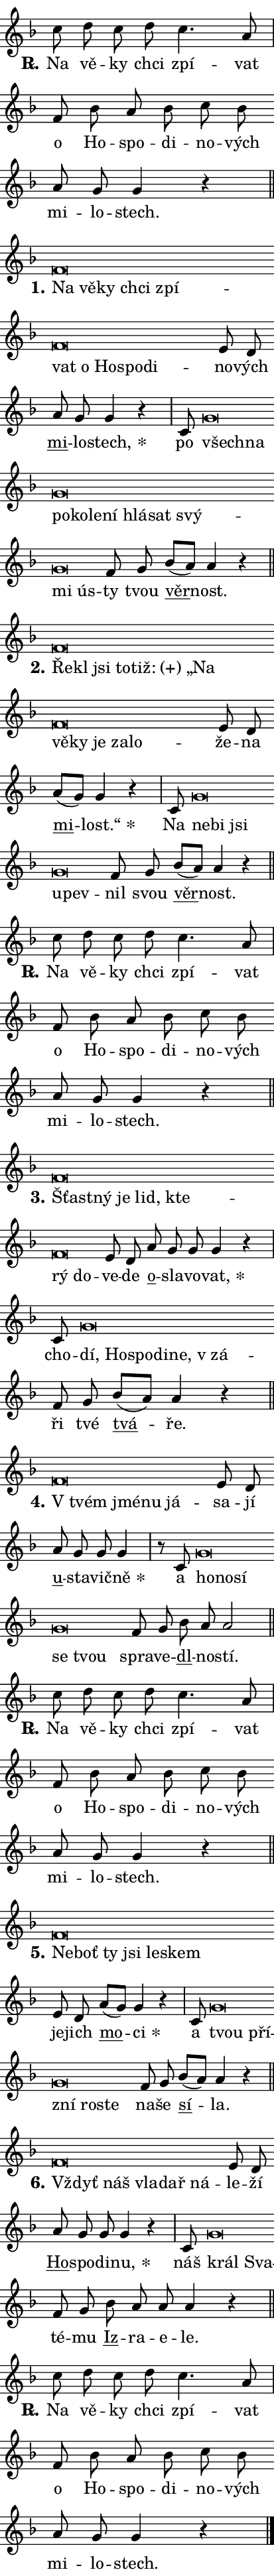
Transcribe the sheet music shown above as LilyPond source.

\version "2.22.1"
\header { tagline = "" }
\paper {
  indent = 0\cm
  top-margin = 0\cm
  right-margin = 0\cm
  bottom-margin = 0\cm
  left-margin = 0\cm
  paper-width = 7\cm
  page-breaking = #ly:one-page-breaking
  system-system-spacing.basic-distance = #11
  score-system-spacing.basic-distance = #11
  ragged-last = ##f
}


%% Author: Thomas Morley
%% https://lists.gnu.org/archive/html/lilypond-user/2020-05/msg00002.html
#(define (line-position grob)
"Returns position of @var[grob} in current system:
   @code{'start}, if at first time-step
   @code{'end}, if at last time-step
   @code{'middle} otherwise
"
  (let* ((col (ly:item-get-column grob))
         (ln (ly:grob-object col 'left-neighbor))
         (rn (ly:grob-object col 'right-neighbor))
         (col-to-check-left (if (ly:grob? ln) ln col))
         (col-to-check-right (if (ly:grob? rn) rn col))
         (break-dir-left
           (and
             (ly:grob-property col-to-check-left 'non-musical #f)
             (ly:item-break-dir col-to-check-left)))
         (break-dir-right
           (and
             (ly:grob-property col-to-check-right 'non-musical #f)
             (ly:item-break-dir col-to-check-right))))
        (cond ((eqv? 1 break-dir-left) 'start)
              ((eqv? -1 break-dir-right) 'end)
              (else 'middle))))

#(define (tranparent-at-line-position vctor)
  (lambda (grob)
  "Relying on @code{line-position} select the relevant enry from @var{vctor}.
Used to determine transparency,"
    (case (line-position grob)
      ((end) (not (vector-ref vctor 0)))
      ((middle) (not (vector-ref vctor 1)))
      ((start) (not (vector-ref vctor 2))))))

noteHeadBreakVisibility =
#(define-music-function (break-visibility)(vector?)
"Makes @code{NoteHead}s transparent relying on @var{break-visibility}"
#{
  \override NoteHead.transparent =
    #(tranparent-at-line-position break-visibility)
#})

#(define delete-ledgers-for-transparent-note-heads
  (lambda (grob)
    "Reads whether a @code{NoteHead} is transparent.
If so this @code{NoteHead} is removed from @code{'note-heads} from
@var{grob}, which is supposed to be @code{LedgerLineSpanner}.
As a result ledgers are not printed for this @code{NoteHead}"
    (let* ((nhds-array (ly:grob-object grob 'note-heads))
           (nhds-list
             (if (ly:grob-array? nhds-array)
                 (ly:grob-array->list nhds-array)
                 '()))
           ;; Relies on the transparent-property being done before
           ;; Staff.LedgerLineSpanner.after-line-breaking is executed.
           ;; This is fragile ...
           (to-keep
             (remove
               (lambda (nhd)
                 (ly:grob-property nhd 'transparent #f))
               nhds-list)))
      ;; TODO find a better method to iterate over grob-arrays, similiar
      ;; to filter/remove etc for lists
      ;; For now rebuilt from scratch
      (set! (ly:grob-object grob 'note-heads)  '())
      (for-each
        (lambda (nhd)
          (ly:pointer-group-interface::add-grob grob 'note-heads nhd))
        to-keep))))

hideNotes = {
  \noteHeadBreakVisibility #begin-of-line-visible
}
unHideNotes = {
  \noteHeadBreakVisibility #all-visible
}

% work-around for resetting accidentals
% https://lilypond.org/doc/v2.23/Documentation/notation/displaying-rhythms#unmetered-music
cadenzaMeasure = {
  \cadenzaOff
  \partial 1024 s1024
  \cadenzaOn
}

#(define-markup-command (accent layout props text) (markup?)
  "Underline accented syllable"
  (interpret-markup layout props
    #{\markup \override #'(offset . 4.3) \underline { #text }#}))

responsum = \markup \concat {
  "R" \hspace #-1.05 \path #0.1 #'((moveto 0 0.07) (lineto 0.9 0.8)) \hspace #0.05 "."
}

\layout {
    \context {
        \Staff
        \remove "Time_signature_engraver"
        \override LedgerLineSpanner.after-line-breaking = #delete-ledgers-for-transparent-note-heads
    }
    \context {
        \Voice {
            \override NoteHead.output-attributes = #'((class . "notehead"))
            \override Hairpin.height = #0.55
        }
    }
    \context {
        \Lyrics {
            \override StanzaNumber.output-attributes = #'((class . "stanzanumber"))
            \override LyricSpace.minimum-distance = #0.9
            \override LyricText.font-name = #"TeX Gyre Schola"
            \override LyricText.font-size = 1
            \override StanzaNumber.font-name = #"TeX Gyre Schola Bold"
            \override StanzaNumber.font-size = 1
        }
    }
}

% magnetic-lyrics.ily
%
%   written by
%     Jean Abou Samra <jean@abou-samra.fr>
%     Werner Lemberg <wl@gnu.org>
%
%   adapted by
%     Jiri Hon <jiri.hon@gmail.com>
%
% Version 2022-Apr-15

% https://www.mail-archive.com/lilypond-user@gnu.org/msg149350.html

#(define (Left_hyphen_pointer_engraver context)
   "Collect syllable-hyphen-syllable occurrences in lyrics and store
them in properties.  This engraver only looks to the left.  For
example, if the lyrics input is @code{foo -- bar}, it does the
following.

@itemize @bullet
@item
Set the @code{text} property of the @code{LyricHyphen} grob between
@q{foo} and @q{bar} to @code{foo}.

@item
Set the @code{left-hyphen} property of the @code{LyricText} grob with
text @q{foo} to the @code{LyricHyphen} grob between @q{foo} and
@q{bar}.
@end itemize

Use this auxiliary engraver in combination with the
@code{lyric-@/text::@/apply-@/magnetic-@/offset!} hook."
   (let ((hyphen #f)
         (text #f))
     (make-engraver
      (acknowledgers
       ((lyric-syllable-interface engraver grob source-engraver)
        (set! text grob)))
      (end-acknowledgers
       ((lyric-hyphen-interface engraver grob source-engraver)
        ;(when (not (grob::has-interface grob 'lyric-space-interface))
          (set! hyphen grob)));)
      ((stop-translation-timestep engraver)
       (when (and text hyphen)
         (ly:grob-set-object! text 'left-hyphen hyphen))
       (set! text #f)
       (set! hyphen #f)))))

#(define (lyric-text::apply-magnetic-offset! grob)
   "If the space between two syllables is less than the value in
property @code{LyricText@/.details@/.squash-threshold}, move the right
syllable to the left so that it gets concatenated with the left
syllable.

Use this function as a hook for
@code{LyricText@/.after-@/line-@/breaking} if the
@code{Left_@/hyphen_@/pointer_@/engraver} is active."
   (let ((hyphen (ly:grob-object grob 'left-hyphen #f)))
     (when hyphen
       (let ((left-text (ly:spanner-bound hyphen LEFT)))
         (when (grob::has-interface left-text 'lyric-syllable-interface)
           (let* ((common (ly:grob-common-refpoint grob left-text X))
                  (this-x-ext (ly:grob-extent grob common X))
                  (left-x-ext
                   (begin
                     ;; Trigger magnetism for left-text.
                     (ly:grob-property left-text 'after-line-breaking)
                     (ly:grob-extent left-text common X)))
                  ;; `delta` is the gap width between two syllables.
                  (delta (- (interval-start this-x-ext)
                            (interval-end left-x-ext)))
                  (details (ly:grob-property grob 'details))
                  (threshold (assoc-get 'squash-threshold details 0.2)))
             (when (< delta threshold)
               (let* (;; We have to manipulate the input text so that
                      ;; ligatures crossing syllable boundaries are not
                      ;; disabled.  For languages based on the Latin
                      ;; script this is essentially a beautification.
                      ;; However, for non-Western scripts it can be a
                      ;; necessity.
                      (lt (ly:grob-property left-text 'text))
                      (rt (ly:grob-property grob 'text))
                      (is-space (grob::has-interface hyphen 'lyric-space-interface))
                      (space (if is-space " " ""))
                      (space-markup (grob-interpret-markup grob " "))
                      (space-size (interval-length (ly:stencil-extent space-markup X)))
                      (extra-delta (if is-space space-size 0))
                      ;; Append new syllable.
                      (ltrt-space (if (and (string? lt) (string? rt))
                                (string-append lt space rt)
                                (make-concat-markup (list lt space rt))))
                      ;; Right-align `ltrt` to the right side.
                      (ltrt-space-markup (grob-interpret-markup
                               grob
                               (make-translate-markup
                                (cons (interval-length this-x-ext) 0)
                                (make-right-align-markup ltrt-space)))))
                 (begin
                   ;; Don't print `left-text`.
                   (ly:grob-set-property! left-text 'stencil #f)
                   ;; Set text and stencil (which holds all collected
                   ;; syllables so far) and shift it to the left.
                   (ly:grob-set-property! grob 'text ltrt-space)
                   (ly:grob-set-property! grob 'stencil ltrt-space-markup)
                   (ly:grob-translate-axis! grob (- (- delta extra-delta)) X))))))))))


#(define (lyric-hyphen::displace-bounds-first grob)
   ;; Make very sure this callback isn't triggered too early.
   (let ((left (ly:spanner-bound grob LEFT))
         (right (ly:spanner-bound grob RIGHT)))
     (ly:grob-property left 'after-line-breaking)
     (ly:grob-property right 'after-line-breaking)
     (ly:lyric-hyphen::print grob)))

squashThreshold = #0.4

\layout {
  \context {
    \Lyrics
    \consists #Left_hyphen_pointer_engraver
    \override LyricText.after-line-breaking =
      #lyric-text::apply-magnetic-offset!
    \override LyricHyphen.stencil = #lyric-hyphen::displace-bounds-first
    \override LyricText.details.squash-threshold = \squashThreshold
    \override LyricHyphen.minimum-distance = 0
    \override LyricHyphen.minimum-length = \squashThreshold
  }
}

squash = \override LyricText.details.squash-threshold = 9999
unSquash = \override LyricText.details.squash-threshold = \squashThreshold

left = \override LyricText.self-alignment-X = #LEFT
unLeft = \revert LyricText.self-alignment-X

starOffset = #(lambda (grob) 
                (let ((x_offset (ly:self-alignment-interface::aligned-on-x-parent grob)))
                  (if (= x_offset 0) 0 (+ x_offset 1.2))))

star = #(define-music-function (syllable)(string?)
"Append star separator at the end of a syllable"
#{
  \once \override LyricText.X-offset = #starOffset
  \lyricmode { \markup {
    #syllable
    \override #'((font-name . "TeX Gyre Schola Bold")) \hspace #0.2 \lower #0.65 \larger "*"
  } }
#})

starAccent = #(define-music-function (syllable)(string?)
"Append star separator at the end of a syllable and make accent"
#{
  \once \override LyricText.X-offset = #starOffset
  \lyricmode { \markup {
    \accent #syllable
    \override #'((font-name . "TeX Gyre Schola Bold")) \hspace #0.2 \lower #0.65 \larger "*"
  } }
#})

breath = #(define-music-function (syllable)(string?)
"Append breathing indicator at the end of a syllable"
#{
  \lyricmode { \markup { #syllable "+" } }
#})

optionalBreath = #(define-music-function (syllable)(string?)
"Append optional breathing indicator at the end of a syllable"
#{
  \lyricmode { \markup { #syllable "(+)" } }
#})


\score {
    <<
        \new Voice = "melody" { \cadenzaOn \key f \major \relative { c''8 d c d c4. a8 \cadenzaMeasure \bar "|" f bes a bes \bar "" c bes \bar "" a g g4 r \cadenzaMeasure \bar "||" \break }
\relative { f'\breve*1/16 \hideNotes \breve*1/16 \bar "" \breve*1/16 \bar "" \breve*1/16 \bar "" \breve*1/16 \bar "" \breve*1/16 \bar "" \breve*1/16 \bar "" \breve*1/16 \bar "" \breve*1/16 \breve*1/16 \bar "" \unHideNotes e8 d \bar "" a' g g4 r \cadenzaMeasure \bar "|" c,8 g'\breve*1/16 \hideNotes \breve*1/16 \bar "" \breve*1/16 \bar "" \breve*1/16 \bar "" \breve*1/16 \bar "" \breve*1/16 \bar "" \breve*1/16 \bar "" \breve*1/16 \bar "" \breve*1/16 \bar "" \breve*1/16 \breve*1/16 \bar "" \unHideNotes f8 g \bar "" bes[( a)] a4 r \cadenzaMeasure \bar "||" \break }
\relative { f'\breve*1/16 \hideNotes \breve*1/16 \bar "" \breve*1/16 \bar "" \breve*1/16 \bar "" \breve*1/16 \bar "" \breve*1/16 \bar "" \breve*1/16 \bar "" \breve*1/16 \bar "" \breve*1/16 \bar "" \breve*1/16 \breve*1/16 \bar "" \unHideNotes e8 d \bar "" a'[( g)] g4 r \cadenzaMeasure \bar "|" c,8 g'\breve*1/16 \hideNotes \breve*1/16 \bar "" \breve*1/16 \bar "" \breve*1/16 \breve*1/16 \bar "" \unHideNotes f8 g \bar "" bes[( a)] a4 r \cadenzaMeasure \bar "||" \break }
\relative { c''8 d c d c4. a8 \cadenzaMeasure \bar "|" f bes a bes \bar "" c bes \bar "" a g g4 r \cadenzaMeasure \bar "||" \break }
\relative { f'\breve*1/16 \hideNotes \breve*1/16 \bar "" \breve*1/16 \bar "" \breve*1/16 \bar "" \breve*1/16 \bar "" \breve*1/16 \breve*1/16 \bar "" \unHideNotes e8 d \bar "" a' g g g4 r \cadenzaMeasure \bar "|" c,8 g'\breve*1/16 \hideNotes \breve*1/16 \bar "" \breve*1/16 \bar "" \breve*1/16 \bar "" \breve*1/16 \breve*1/16 \bar "" \unHideNotes f8 g \bar "" bes[( a)] a4 r \cadenzaMeasure \bar "||" \break }
\relative { f'\breve*1/16 \hideNotes \breve*1/16 \bar "" \breve*1/16 \breve*1/16 \bar "" \unHideNotes e8 d \bar "" a' g g g4 \cadenzaMeasure \bar "|" r8 c,8 g'\breve*1/16 \hideNotes \breve*1/16 \bar "" \breve*1/16 \bar "" \breve*1/16 \breve*1/16 \bar "" \unHideNotes f8 g \bar "" bes a a2 \cadenzaMeasure \bar "||" \break }
\relative { c''8 d c d c4. a8 \cadenzaMeasure \bar "|" f bes a bes \bar "" c bes \bar "" a g g4 r \cadenzaMeasure \bar "||" \break }
\relative { f'\breve*1/16 \hideNotes \breve*1/16 \bar "" \breve*1/16 \bar "" \breve*1/16 \bar "" \breve*1/16 \breve*1/16 \bar "" \unHideNotes e8 d \bar "" a'[( g)] g4 r \cadenzaMeasure \bar "|" c,8 g'\breve*1/16 \hideNotes \breve*1/16 \bar "" \breve*1/16 \bar "" \breve*1/16 \breve*1/16 \bar "" \unHideNotes f8 g \bar "" bes[( a)] a4 r \cadenzaMeasure \bar "||" \break }
\relative { f'\breve*1/16 \hideNotes \breve*1/16 \bar "" \breve*1/16 \bar "" \breve*1/16 \breve*1/16 \bar "" \unHideNotes e8 d \bar "" a' g g g4 r \cadenzaMeasure \bar "|" c,8 g'\breve*1/16 \hideNotes \breve*1/16 \bar "" \unHideNotes f8 g \bar "" bes a a a4 r \cadenzaMeasure \bar "||" \break }
\relative { c''8 d c d c4. a8 \cadenzaMeasure \bar "|" f bes a bes \bar "" c bes \bar "" a g g4 r \cadenzaMeasure \bar "||" \break } \bar "|." }
        \new Lyrics \lyricsto "melody" { \lyricmode { \set stanza = \responsum
Na vě -- ky chci zpí -- vat o Ho -- spo -- di -- no -- vých mi -- lo -- stech.
\set stanza = "1."
\left Na \squash vě -- ky chci zpí -- vat o Ho -- spo -- di -- \unLeft \unSquash no -- vých \markup \accent mi -- lo -- \star stech, po \left všech -- \squash na po -- ko -- le -- ní hlá -- sat svý -- mi ús -- \unLeft \unSquash ty tvou \markup \accent věr -- nost.
\set stanza = "2."
\left Ře -- \squash kl jsi to -- \optionalBreath tiž: „Na vě -- ky je za -- lo -- \unLeft \unSquash že -- na \markup \accent mi -- \star lost.“ Na \left ne -- \squash bi jsi u -- pev -- \unLeft \unSquash nil svou \markup \accent věr -- nost.
\set stanza = \responsum
Na vě -- ky chci zpí -- vat o Ho -- spo -- di -- no -- vých mi -- lo -- stech.
\set stanza = "3."
\left Šťast -- \squash ný je lid, kte -- rý do -- \unLeft \unSquash ve -- de \markup \accent o -- sla -- vo -- \star vat, cho -- \left dí, \squash Ho -- spo -- di -- ne, "v zá" -- \unLeft \unSquash ři tvé \markup \accent tvá -- ře.
\set stanza = "4."
\left "V tvém" \squash jmé -- nu já -- \unLeft \unSquash sa -- jí \markup \accent u -- sta -- vič -- \star ně a \left ho -- \squash no -- sí se tvou \unLeft \unSquash spra -- ve -- \markup \accent dl -- no -- stí.
\set stanza = \responsum
Na vě -- ky chci zpí -- vat o Ho -- spo -- di -- no -- vých mi -- lo -- stech.
\set stanza = "5."
\left Ne -- \squash boť ty jsi le -- skem \unLeft \unSquash je -- jich \markup \accent mo -- \star ci a \left tvou \squash pří -- zní ro -- ste \unLeft \unSquash na -- še \markup \accent sí -- la.
\set stanza = "6."
\left Vždyť \squash náš vla -- dař ná -- \unLeft \unSquash le -- ží \markup \accent Ho -- spo -- di -- \star nu, náš \left král \squash Sva -- \unLeft \unSquash té -- mu \markup \accent Iz -- ra -- e -- le.
\set stanza = \responsum
Na vě -- ky chci zpí -- vat o Ho -- spo -- di -- no -- vých mi -- lo -- stech. } }
    >>
    \layout {}
}
